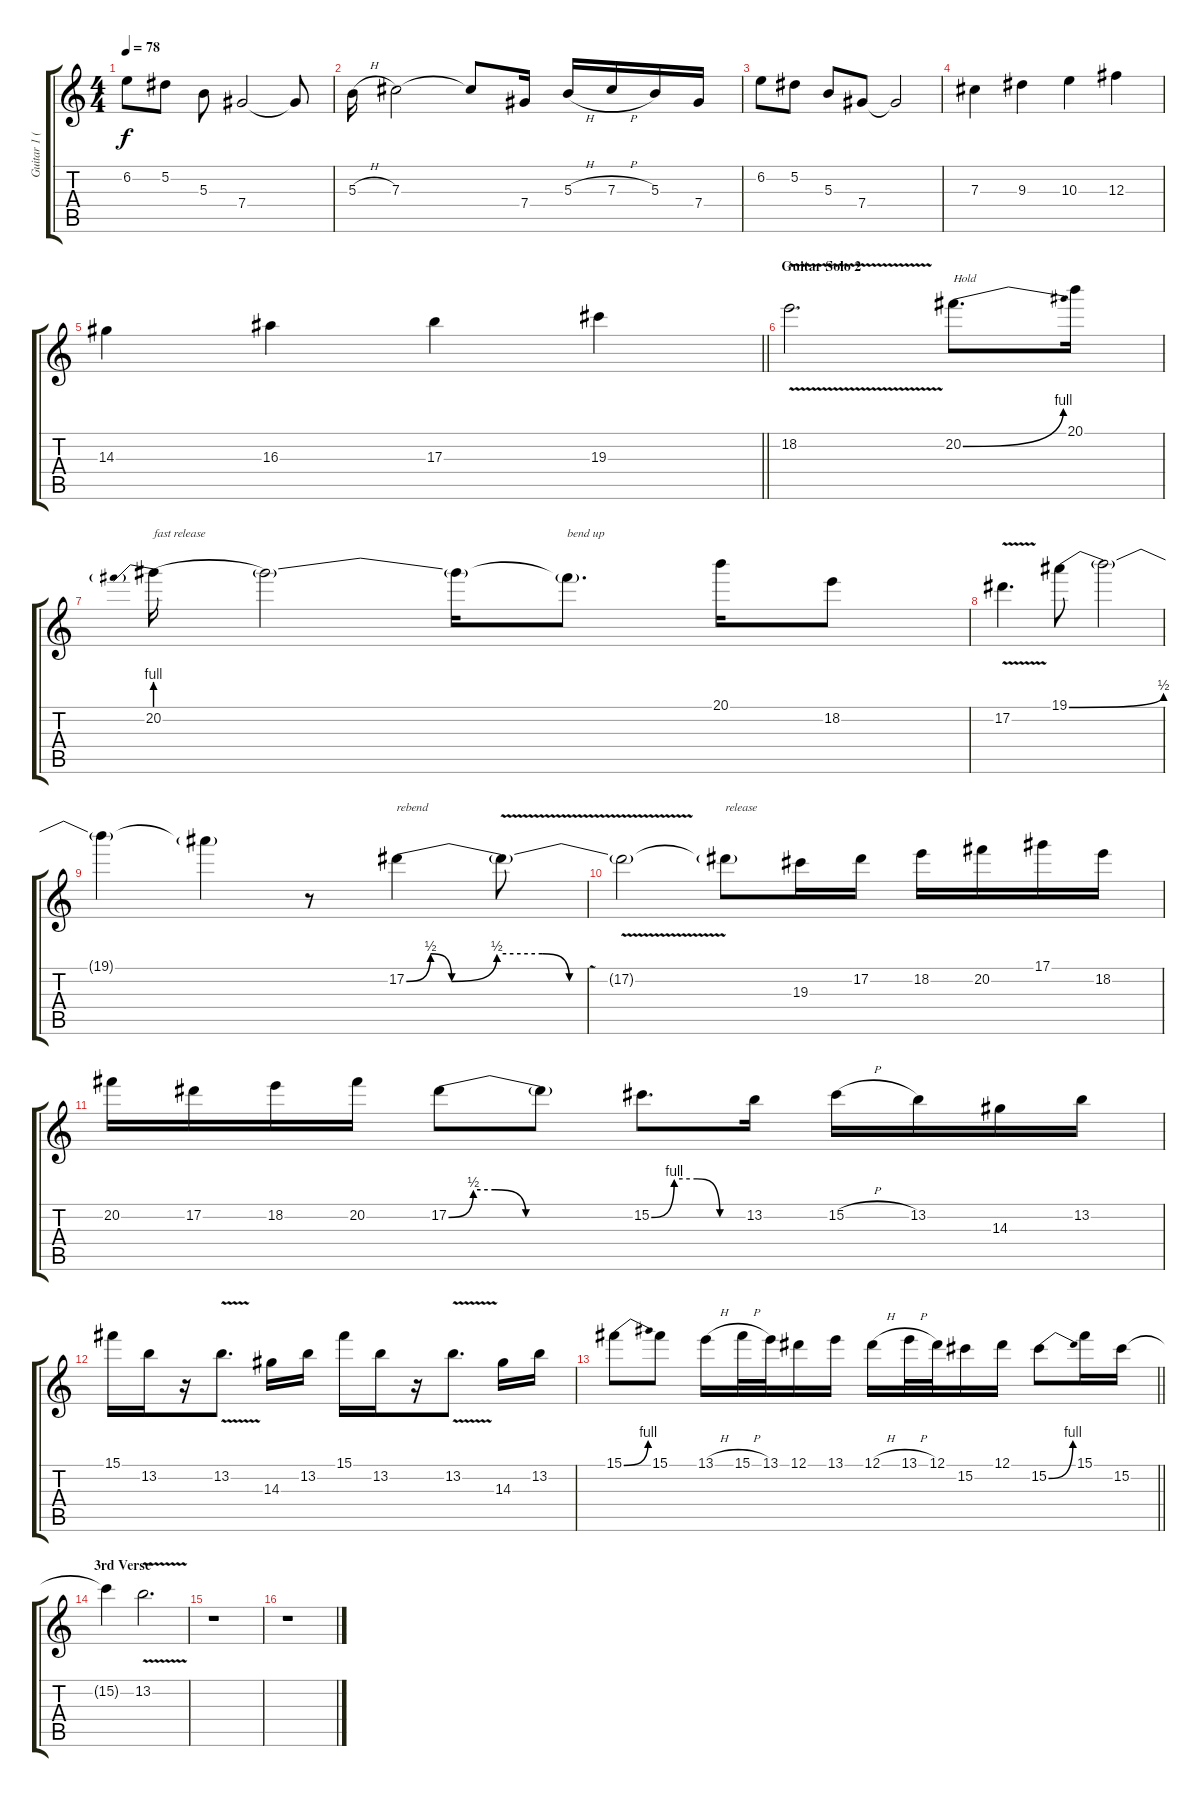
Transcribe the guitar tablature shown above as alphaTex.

\track ("Guitar 1 (Slash)" "Guitar 1 (") {instrument overdrivenguitar}
\staff {score tabs}
\tuning (Eb4 Bb3 Gb3 Db3 Ab2 Eb2) {hide}
\ts (4 4)
\tempo 78
\clef g2
\ks c
6.2.8{dy f} 5.2.8 5.3.8 7.4.2 7.4{t}.8 |
5.3{h}.16 7.3.2 7.3{t}.8 7.4.16 5.3{h}.16 7.3{h}.16 5.3.16 7.4.16 |
6.2.8 5.2.8 5.3.8 7.4.8 7.4{t}.2 |
7.3.4 9.3.4 10.3.4 12.3.4 |
\barLineRight lightlight
14.3.4 16.3.4 17.3.4 19.3.4 |
\section ("" "Guitar Solo 2")
18.2{v}.2{d} 20.2{be (bend 0 0 60 4)}.8{d txt "Hold"} 20.1.16 |
20.2{be (prebend 0 4 60 4)}.16{txt "fast release"} 20.2{t}.2 20.2{t}.16 20.2{t}.8{d txt "bend up"} 20.1.16 18.2.8 |
17.2{v}.4{d} 19.1{be (bend 0 0 60 2)}.8 19.1{t}.2 |
19.1{t}.4 19.1{t}.4 r.8 17.2{be (custom 0 0 8 2 15 0 30 2 45 2 54 0 60 0)}.4{txt "rebend"} 17.2{v t}.8 |
17.2{t}.2 17.2{t}.8{txt "release"} 19.3.16 17.2.16 18.2.16 20.2.16 17.1.16 18.2.16 |
20.2.16 17.2.16 18.2.16 20.2.16 17.2{be (custom 0 0 8 2 15 2 25 0 45 0 60 0)}.8 17.2{t}.8 15.2{be (custom 0 0 15 4 30 4 45 0 60 0)}.8{d} 13.2.16 15.2{h}.16 13.2.16 14.3.16 13.2.16 |
15.1.16 13.2.16 r.16 13.2{v}.8{d} 14.3.16 13.2.16 15.1.16 13.2.16 r.16 13.2{v}.8{d} 14.3.16 13.2.16 |
\barLineRight lightlight
15.1{be (bend 0 0 60 4)}.8 15.1.8 13.1{h}.16 15.1{h}.32 13.1.32 12.1.16 13.1.16 12.1{h}.16 13.1{h}.32 12.1.32 15.2.16 12.1.16 15.2{be (bend 0 0 60 4)}.8 15.1.16 15.2.16 |
\section ("" "3rd Verse")
15.2{t}.4 13.2{v}.2{d} |
r.1 |
r.1
